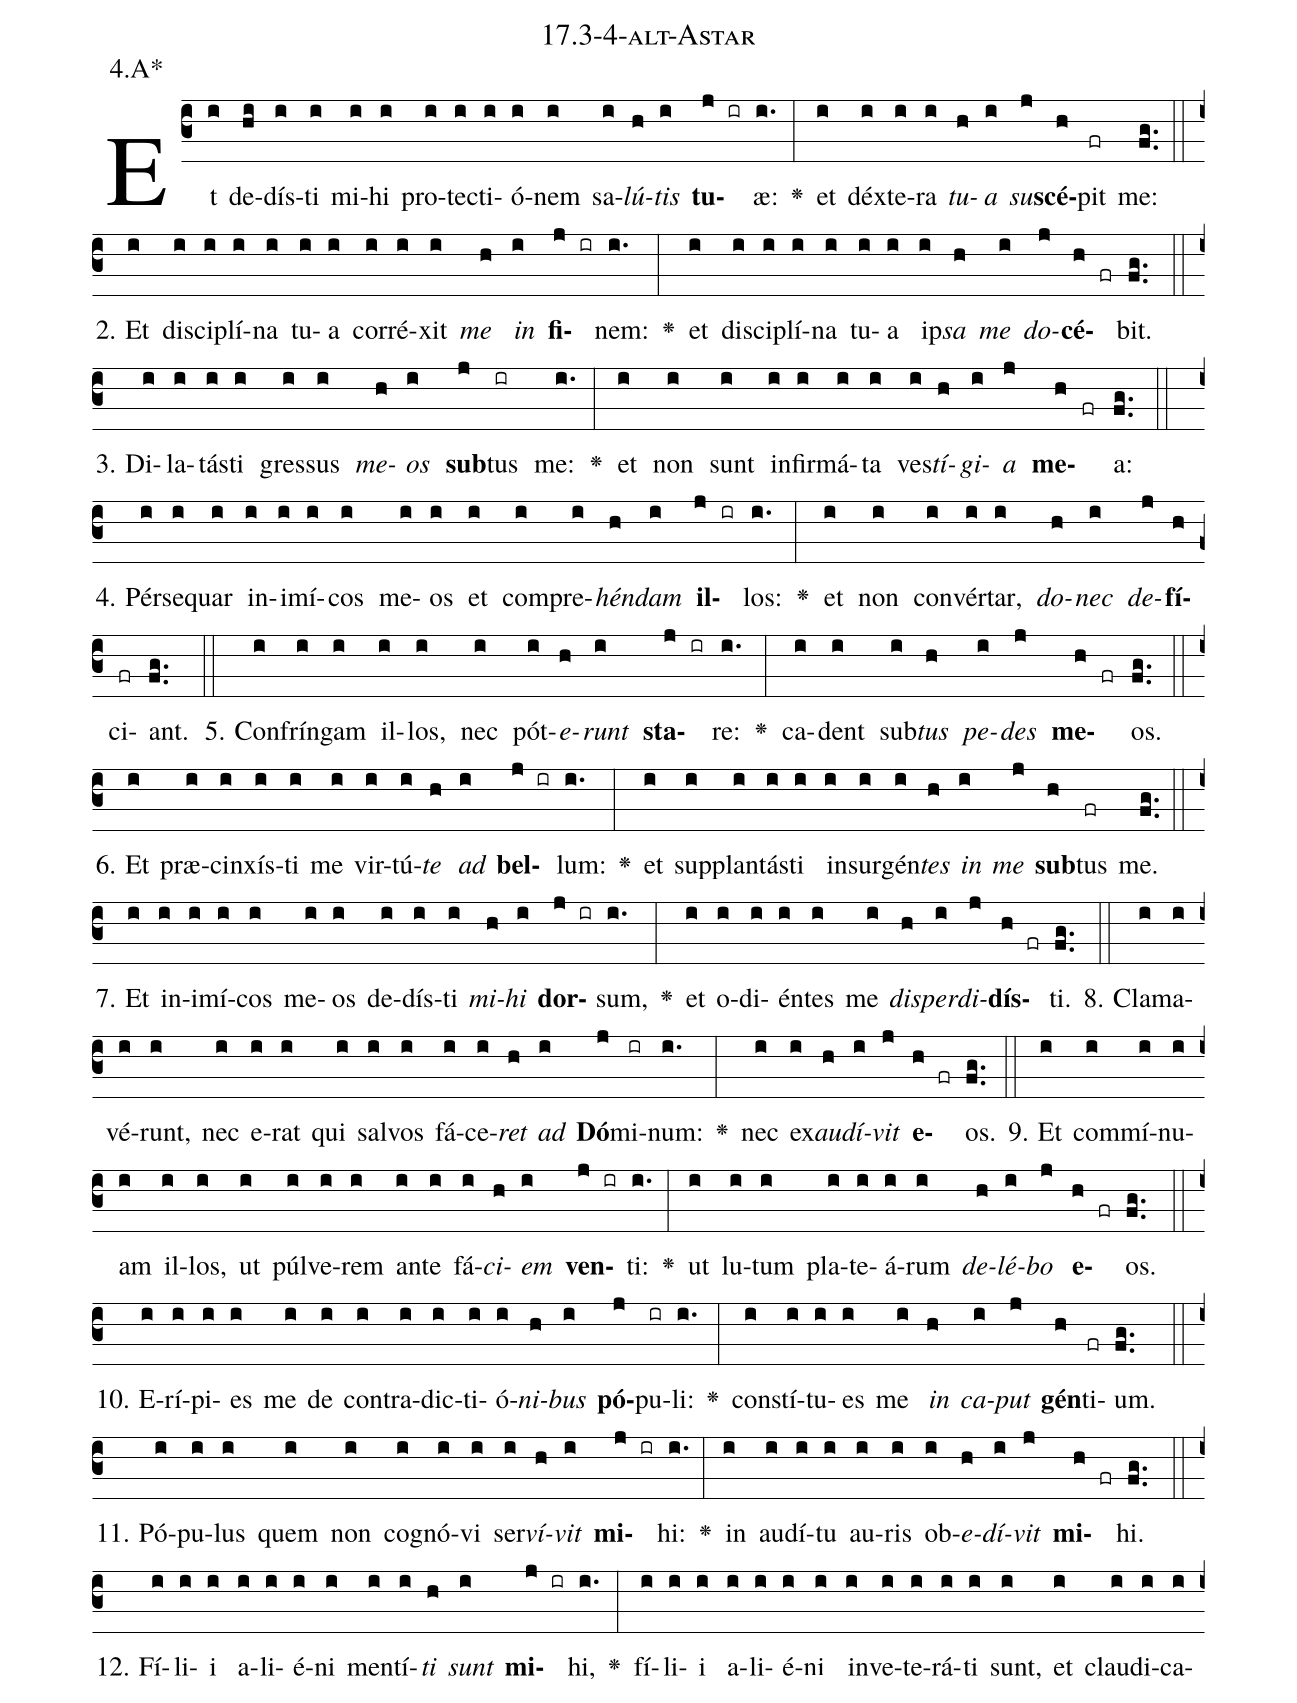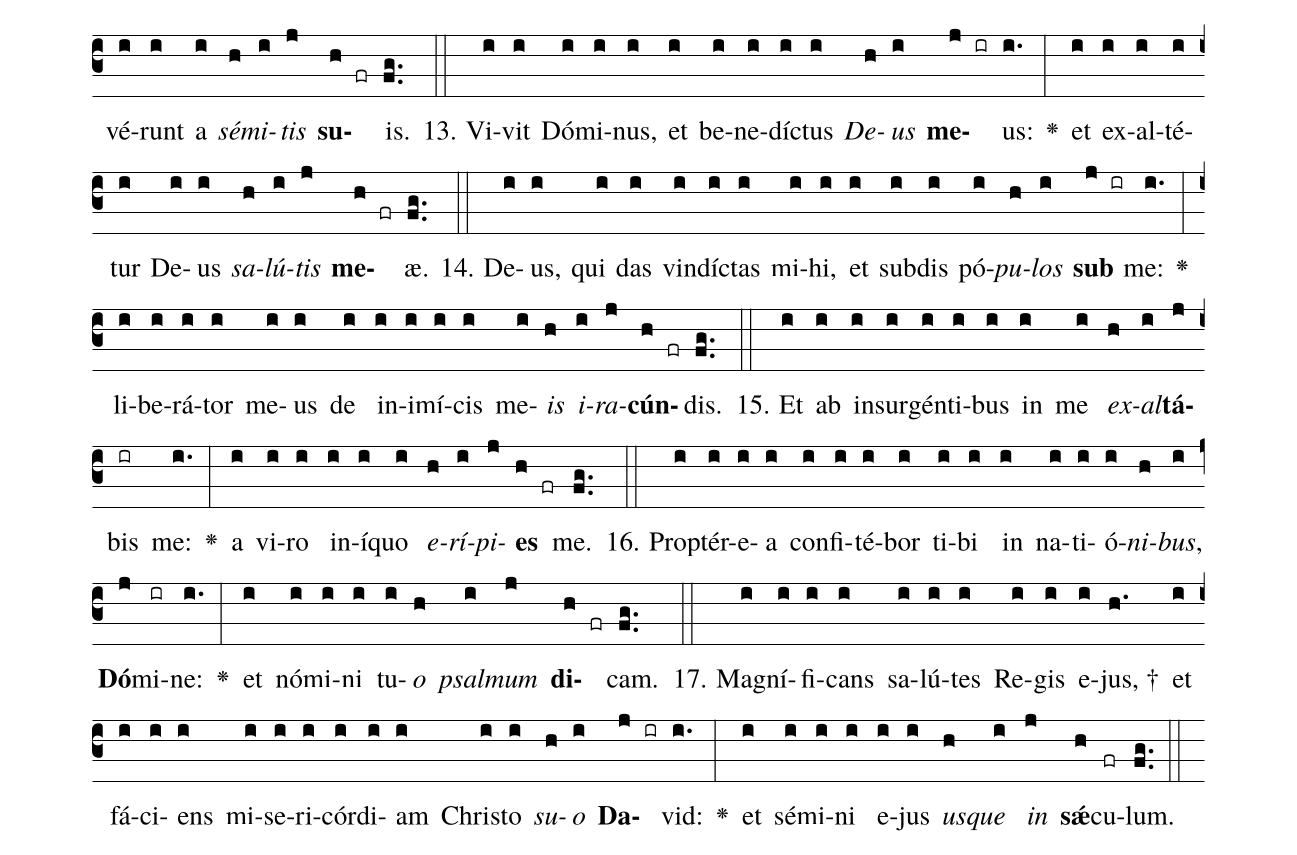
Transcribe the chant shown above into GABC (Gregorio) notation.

name: 17.3-4-alt-Astar;
annotation: 4.A*;
%%
(c3)Et(i) de(hi)dís(i)ti(i) mi(i)hi(i) pro(i)tec(i)ti(i)ó(i)nem(i) sa(i)<i>lú</i>(h)<i>tis</i>(i) <b>tu</b>(j ir)æ:(i.) <v>\greheightstar</v>(:) et(i) déx(i)te(i)ra(i) <i>tu</i>(h)<i>a</i>(i) <i>su</i>(j)<b>scé</b>(h)pit(fr) me:(fg..) (::)
2. Et(i) di(i)sci(i)plí(i)na(i) tu(i)a(i) cor(i)ré(i)xit(i) <i>me</i>(h) <i>in</i>(i) <b>fi</b>(j ir)nem:(i.) <v>\greheightstar</v>(:) et(i) di(i)sci(i)plí(i)na(i) tu(i)a(i) ip(i)<i>sa</i>(h) <i>me</i>(i) <i>do</i>(j)<b>cé</b>(h fr)bit.(fg..) (::)
3. Di(i)la(i)tás(i)ti(i) gres(i)sus(i) <i>me</i>(h)<i>os</i>(i) <b>sub</b>(j)tus(ir) me:(i.) <v>\greheightstar</v>(:) et(i) non(i) sunt(i) in(i)fir(i)má(i)ta(i) ves(i)<i>tí</i>(h)<i>gi</i>(i)<i>a</i>(j) <b>me</b>(h fr)a:(fg..) (::)
4. Pér(i)se(i)quar(i) in(i)i(i)mí(i)cos(i) me(i)os(i) et(i) com(i)pre(i)<i>hén</i>(h)<i>dam</i>(i) <b>il</b>(j ir)los:(i.) <v>\greheightstar</v>(:) et(i) non(i) con(i)vér(i)tar,(i) <i>do</i>(h)<i>nec</i>(i) <i>de</i>(j)<b>fí</b>(h)ci(fr)ant.(fg..) (::)
5. Con(i)frín(i)gam(i) il(i)los,(i) nec(i) pót(i)<i>e</i>(h)<i>runt</i>(i) <b>sta</b>(j ir)re:(i.) <v>\greheightstar</v>(:) ca(i)dent(i) sub(i)<i>tus</i>(h) <i>pe</i>(i)<i>des</i>(j) <b>me</b>(h fr)os.(fg..) (::)
6. Et(i) præ(i)cin(i)xís(i)ti(i) me(i) vir(i)tú(i)<i>te</i>(h) <i>ad</i>(i) <b>bel</b>(j ir)lum:(i.) <v>\greheightstar</v>(:) et(i) sup(i)plan(i)tás(i)ti(i) in(i)sur(i)gén(i)<i>tes</i>(h) <i>in</i>(i) <i>me</i>(j) <b>sub</b>(h)tus(fr) me.(fg..) (::)
7. Et(i) in(i)i(i)mí(i)cos(i) me(i)os(i) de(i)dís(i)ti(i) <i>mi</i>(h)<i>hi</i>(i) <b>dor</b>(j ir)sum,(i.) <v>\greheightstar</v>(:) et(i) o(i)di(i)én(i)tes(i) me(i) <i>dis</i>(h)<i>per</i>(i)<i>di</i>(j)<b>dís</b>(h fr)ti.(fg..) (::)
8. Cla(i)ma(i)vé(i)runt,(i) nec(i) e(i)rat(i) qui(i) sal(i)vos(i) fá(i)ce(i)<i>ret</i>(h) <i>ad</i>(i) <b>Dó</b>(j)mi(ir)num:(i.) <v>\greheightstar</v>(:) nec(i) ex(i)<i>au</i>(h)<i>dí</i>(i)<i>vit</i>(j) <b>e</b>(h fr)os.(fg..) (::)
9. Et(i) com(i)mí(i)nu(i)am(i) il(i)los,(i) ut(i) púl(i)ve(i)rem(i) an(i)te(i) fá(i)<i>ci</i>(h)<i>em</i>(i) <b>ven</b>(j ir)ti:(i.) <v>\greheightstar</v>(:) ut(i) lu(i)tum(i) pla(i)te(i)á(i)rum(i) <i>de</i>(h)<i>lé</i>(i)<i>bo</i>(j) <b>e</b>(h fr)os.(fg..) (::)
10. E(i)rí(i)pi(i)es(i) me(i) de(i) con(i)tra(i)dic(i)ti(i)ó(i)<i>ni</i>(h)<i>bus</i>(i) <b>pó</b>(j)pu(ir)li:(i.) <v>\greheightstar</v>(:) con(i)stí(i)tu(i)es(i) me(i) <i>in</i>(h) <i>ca</i>(i)<i>put</i>(j) <b>gén</b>(h)ti(fr)um.(fg..) (::)
11. Pó(i)pu(i)lus(i) quem(i) non(i) co(i)gnó(i)vi(i) ser(i)<i>ví</i>(h)<i>vit</i>(i) <b>mi</b>(j ir)hi:(i.) <v>\greheightstar</v>(:) in(i) au(i)dí(i)tu(i) au(i)ris(i) ob(i)<i>e</i>(h)<i>dí</i>(i)<i>vit</i>(j) <b>mi</b>(h fr)hi.(fg..) (::)
12. Fí(i)li(i)i(i) a(i)li(i)é(i)ni(i) men(i)tí(i)<i>ti</i>(h) <i>sunt</i>(i) <b>mi</b>(j ir)hi,(i.) <v>\greheightstar</v>(:) fí(i)li(i)i(i) a(i)li(i)é(i)ni(i) in(i)ve(i)te(i)rá(i)ti(i) sunt,(i) et(i) clau(i)di(i)ca(i)vé(i)runt(i) a(i) <i>sé</i>(h)<i>mi</i>(i)<i>tis</i>(j) <b>su</b>(h fr)is.(fg..) (::)
13. Vi(i)vit(i) Dó(i)mi(i)nus,(i) et(i) be(i)ne(i)díc(i)tus(i) <i>De</i>(h)<i>us</i>(i) <b>me</b>(j ir)us:(i.) <v>\greheightstar</v>(:) et(i) ex(i)al(i)té(i)tur(i) De(i)us(i) <i>sa</i>(h)<i>lú</i>(i)<i>tis</i>(j) <b>me</b>(h fr)æ.(fg..) (::)
14. De(i)us,(i) qui(i) das(i) vin(i)díc(i)tas(i) mi(i)hi,(i) et(i) sub(i)dis(i) pó(i)<i>pu</i>(h)<i>los</i>(i) <b>sub</b>(j ir) me:(i.) <v>\greheightstar</v>(:) li(i)be(i)rá(i)tor(i) me(i)us(i) de(i) in(i)i(i)mí(i)cis(i) me(i)<i>is</i>(h) <i>i</i>(i)<i>ra</i>(j)<b>cún</b>(h fr)dis.(fg..) (::)
15. Et(i) ab(i) in(i)sur(i)gén(i)ti(i)bus(i) in(i) me(i) <i>ex</i>(h)<i>al</i>(i)<b>tá</b>(j)bis(ir) me:(i.) <v>\greheightstar</v>(:) a(i) vi(i)ro(i) in(i)í(i)quo(i) <i>e</i>(h)<i>rí</i>(i)<i>pi</i>(j)<b>es</b>(h fr) me.(fg..) (::)
16. Prop(i)tér(i)e(i)a(i) con(i)fi(i)té(i)bor(i) ti(i)bi(i) in(i) na(i)ti(i)ó(i)<i>ni</i>(h)<i>bus</i>,(i) <b>Dó</b>(j)mi(ir)ne:(i.) <v>\greheightstar</v>(:) et(i) nó(i)mi(i)ni(i) tu(i)<i>o</i>(h) <i>psal</i>(i)<i>mum</i>(j) <b>di</b>(h fr)cam.(fg..) (::)
17. Ma(i)gní(i)fi(i)cans(i) sa(i)lú(i)tes(i) Re(i)gis(i) e(i)jus, †(h.) et(i) fá(i)ci(i)ens(i) mi(i)se(i)ri(i)cór(i)di(i)am(i) Chris(i)to(i) <i>su</i>(h)<i>o</i>(i) <b>Da</b>(j ir)vid:(i.) <v>\greheightstar</v>(:) et(i) sé(i)mi(i)ni(i) e(i)jus(i) <i>us</i>(h)<i>que</i>(i) <i>in</i>(j) <b>sǽ</b>(h)cu(fr)lum.(fg..) (::)
